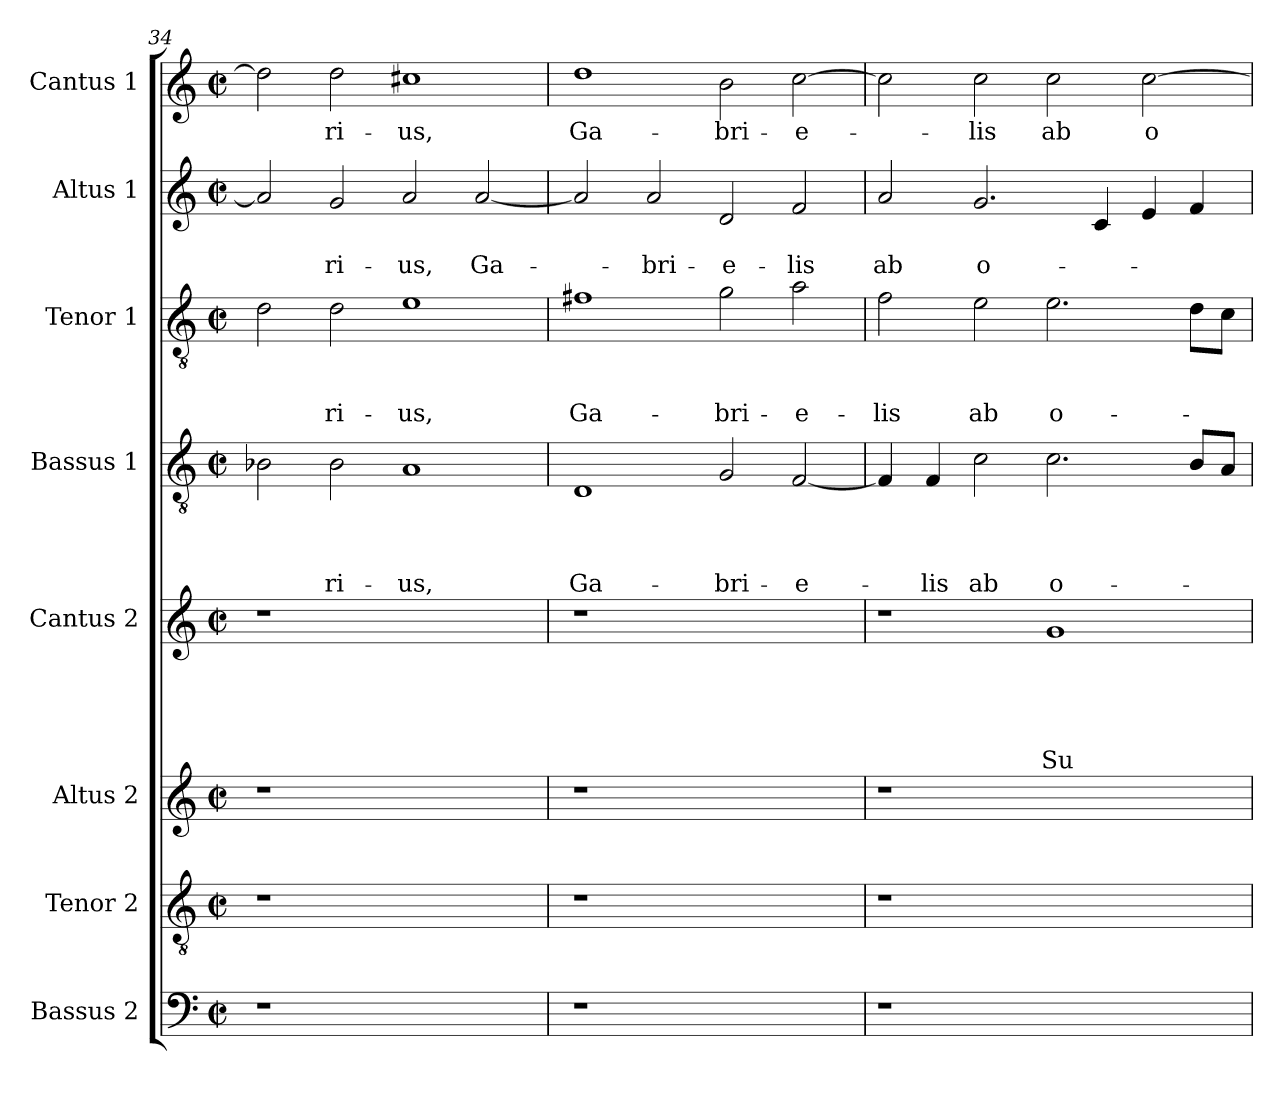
**kern	**kern	**kern	**kern	**text	**text	**text	**text	**text	**kern	**text	**text	**text	**text	**kern	**text	**text	**text	**kern	**text	**text	**kern	**text
*part8	*part7	*part6	*part5	*part5	*part5	*part5	*part5	*part5	*part4	*part4	*part4	*part4	*part4	*part3	*part3	*part3	*part3	*part2	*part2	*part2	*part1	*part1
*staff8	*staff7	*staff6	*staff5	*staff5	*staff5	*staff5	*staff5	*staff5	*staff4	*staff4	*staff4	*staff4	*staff4	*staff3	*staff3	*staff3	*staff3	*staff2	*staff2	*staff2	*staff1	*staff1
*I"Bassus 2	*I"Tenor 2	*I"Altus 2	*I"Cantus 2	*	*	*	*	*	*I"Bassus 1	*	*	*	*	*I"Tenor 1	*	*	*	*I"Altus 1	*	*	*I"Cantus 1	*
*clefF4	*clefGv2	*clefG2	*clefG2	*	*	*	*	*	*clefGv2	*	*	*	*	*clefGv2	*	*	*	*clefG2	*	*	*clefG2	*
*k[]	*k[]	*k[]	*k[]	*	*	*	*	*	*k[]	*	*	*	*	*k[]	*	*	*	*k[]	*	*	*k[]	*
*C:	*C:	*C:	*C:	*	*	*	*	*	*C:	*	*	*	*	*C:	*	*	*	*C:	*	*	*C:	*
*M2/2	*M2/2	*M2/2	*M2/2	*	*	*	*	*	*M2/2	*	*	*	*	*M2/2	*	*	*	*M2/2	*	*	*M2/2	*
*met(c|)	*met(c|)	*met(c|)	*met(c|)	*	*	*	*	*	*met(c|)	*	*	*	*	*met(c|)	*	*	*	*met(c|)	*	*	*met(c|)	*
=34	=34	=34	=34	=34	=34	=34	=34	=34	=34	=34	=34	=34	=34	=34	=34	=34	=34	=34	=34	=34	=34	=34
1r	1r	1r	1r	.	.	.	.	.	2B-X\	.	.	.	.	2d\	.	.	.	2a/]	.	.	2dd\]	.
!	!	!	!	!	!	!	!	!	!	!	!	!	!LO:LY:b	!	!	!	!LO:LY:b	!	!	!LO:LY:b	!	!LO:LY:b
.	.	.	.	.	.	.	.	.	2B-\	.	.	.	-ri-	2d\	.	.	-ri-	2g/	.	-ri-	2dd\	-ri-
!	!	!	!	!	!	!	!	!	!	!	!	!	!LO:LY:b	!	!	!	!LO:LY:b	!	!	!LO:LY:b	!	!LO:LY:b
1ryy	1ryy	1ryy	1ryy	.	.	.	.	.	1A	.	.	.	-us,	1e	.	.	-us,	2a/	.	-us,	1cc#X	-us,
!	!	!	!	!	!	!	!	!	!	!	!	!	!	!	!	!	!	!	!	!LO:LY:b	!	!
.	.	.	.	.	.	.	.	.	.	.	.	.	.	.	.	.	.	[2a/	.	Ga-	.	.
=35	=35	=35	=35	=35	=35	=35	=35	=35	=35	=35	=35	=35	=35	=35	=35	=35	=35	=35	=35	=35	=35	=35
!	!	!	!	!	!	!	!	!	!	!	!	!	!LO:LY:b	!	!	!	!LO:LY:b	!	!	!	!	!LO:LY:b
1r	1r	1r	1r	.	.	.	.	.	1D	.	.	.	Ga-	1f#X	.	.	Ga-	2a/]	.	.	1dd	Ga-
!	!	!	!	!	!	!	!	!	!	!	!	!	!	!	!	!	!	!	!	!LO:LY:b	!	!
.	.	.	.	.	.	.	.	.	.	.	.	.	.	.	.	.	.	2a/	.	-bri-	.	.
!	!	!	!	!	!	!	!	!	!	!	!	!	!LO:LY:b	!	!	!	!LO:LY:b	!	!	!LO:LY:b	!	!LO:LY:b
1ryy	1ryy	1ryy	1ryy	.	.	.	.	.	2G/	.	.	.	-bri-	2g\	.	.	-bri-	2d/	.	-e-	2b\	-bri-
!	!	!	!	!	!	!	!	!	!	!	!	!	!LO:LY:b	!	!	!	!LO:LY:b	!	!	!LO:LY:b	!	!LO:LY:b
.	.	.	.	.	.	.	.	.	[2F/	.	.	.	-e-	2a\	.	.	-e-	2f/	.	-lis	[2cc\	-e-
=36	=36	=36	=36	=36	=36	=36	=36	=36	=36	=36	=36	=36	=36	=36	=36	=36	=36	=36	=36	=36	=36	=36
!	!	!	!	!	!	!	!	!	!	!	!	!	!	!	!	!	!LO:LY:b	!	!	!LO:LY:b	!	!
1r	1r	1r	1r	.	.	.	.	.	4F/]	.	.	.	.	2f\	.	.	-lis	2a/	.	ab	2cc\]	.
!	!	!	!	!	!	!	!	!	!	!	!	!	!LO:LY:b	!	!	!	!	!	!	!	!	!
.	.	.	.	.	.	.	.	.	4F/	.	.	.	-lis	.	.	.	.	.	.	.	.	.
!	!	!	!	!	!	!	!	!	!	!	!	!	!LO:LY:b	!	!	!	!LO:LY:b	!	!	!LO:LY:b	!	!LO:LY:b
.	.	.	.	.	.	.	.	.	2c\	.	.	.	ab	2e\	.	.	ab	2.g/	.	o-	2cc\	-lis
!	!	!	!	!	!	!	!	!LO:LY:b	!	!	!	!	!LO:LY:b	!	!	!	!LO:LY:b	!	!	!	!	!LO:LY:b
1ryy	1ryy	1ryy	1g	.	.	.	.	Su-	2.c\	.	.	.	o-	2.e\	.	.	o-	.	.	.	2cc\	ab
.	.	.	.	.	.	.	.	.	.	.	.	.	.	.	.	.	.	4c/	.	.	.	.
!	!	!	!	!	!	!	!	!	!	!	!	!	!	!	!	!	!	!	!	!	!	!LO:LY:b
.	.	.	.	.	.	.	.	.	.	.	.	.	.	.	.	.	.	4e/	.	.	[2cc\	o-
.	.	.	.	.	.	.	.	.	8B/L	.	.	.	.	8d\L	.	.	.	4f/	.	.	.	.
.	.	.	.	.	.	.	.	.	8A/J	.	.	.	.	8c\J	.	.	.	.	.	.	.	.
=	=	=	=	=	=	=	=	=	=	=	=	=	=	=	=	=	=	=	=	=	=	=
*-	*-	*-	*-	*-	*-	*-	*-	*-	*-	*-	*-	*-	*-	*-	*-	*-	*-	*-	*-	*-	*-	*-
